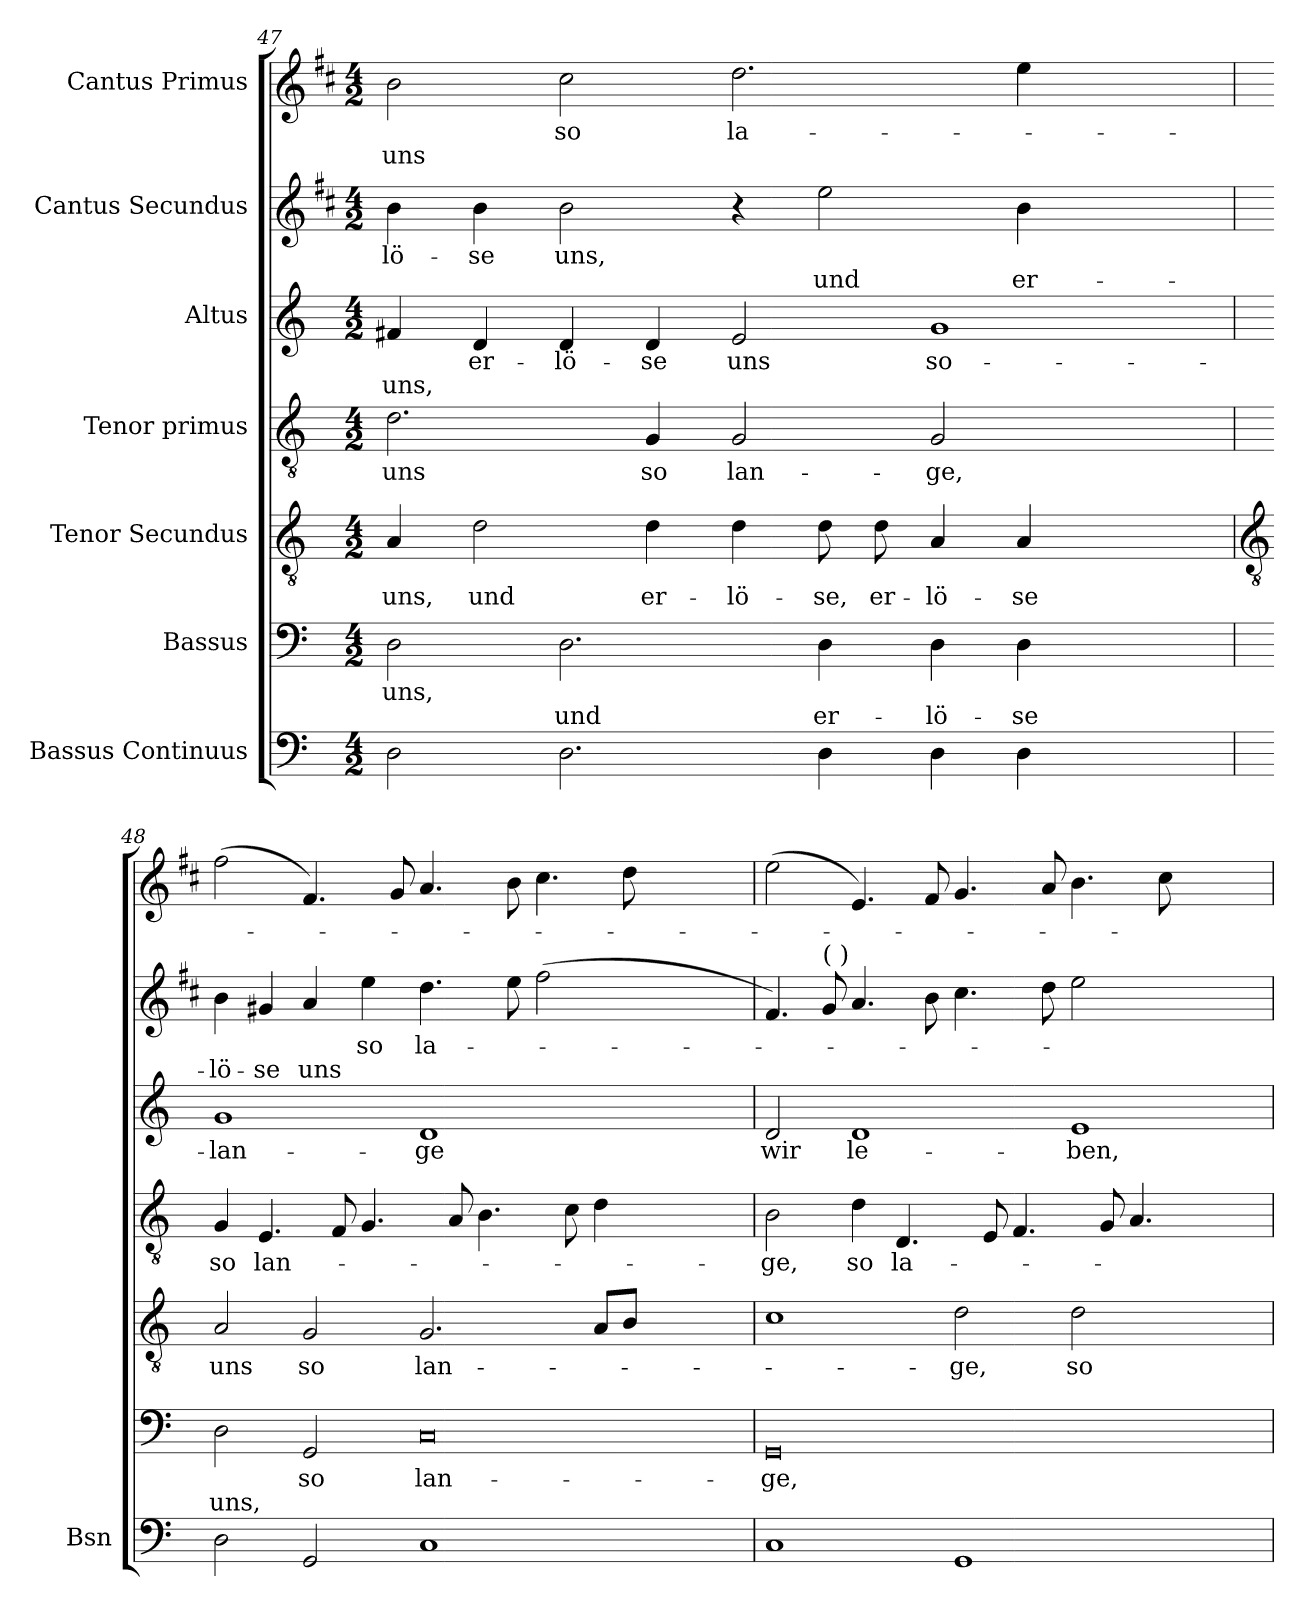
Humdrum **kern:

**kern	**kern	**text	**text	**kern	**text	**kern	**text	**kern	**text	**text	**kern	**text	**text	**kern	**text	**text
*part7	*part6	*part6	*part6	*part5	*part5	*part4	*part4	*part3	*part3	*part3	*part2	*part2	*part2	*part1	*part1	*part1
*staff7	*staff6	*staff6	*staff6	*staff5	*staff5	*staff4	*staff4	*staff3	*staff3	*staff3	*staff2	*staff2	*staff2	*staff1	*staff1	*staff1
*I"Bassus Continuus	*I"Bassus	*	*	*I"Tenor Secundus	*	*I"Tenor primus	*	*I"Altus	*	*	*I"Cantus Secundus	*	*	*I"Cantus Primus	*	*
*I'Bsn	*	*	*	*	*	*	*	*	*	*	*	*	*	*	*	*
!!LO:LB:g=z
*clefF4	*clefF4	*	*	*clefGv2	*	*clefGv2	*	*clefG2	*	*	*clefG2	*	*	*clefG2	*	*
*	*	*	*	*	*	*	*	*	*	*	*ITrd1c2	*	*	*ITrd1c2	*	*
*k[]	*k[]	*	*	*k[]	*	*k[]	*	*k[]	*	*	*k[]	*	*	*k[]	*	*
*C:	*C:	*	*	*C:	*	*C:	*	*C:	*	*	*C:	*	*	*C:	*	*
*M4/2	*M4/2	*	*	*M4/2	*	*M4/2	*	*M4/2	*	*	*M4/2	*	*	*M4/2	*	*
=47	=47	=47	=47	=47	=47	=47	=47	=47	=47	=47	=47	=47	=47	=47	=47	=47
!	!	!LO:LY:b	!	!	!LO:LY:b	!	!LO:LY:b	!	!	!LO:LY:b	!	!LO:LY:b	!	!	!	!LO:LY:b
2D	2D	uns,	.	4A	uns,	2.d	uns	4f#	.	uns,	4a	-lö-	.	2a	.	uns
!	!	!	!	!	!LO:LY:b	!	!	!	!LO:LY:b	!	!	!LO:LY:b	!	!	!	!
.	.	.	.	2d	und	.	.	4d	er-	.	4a	-se	.	.	.	.
!	!	!	!LO:LY:b	!	!	!	!	!	!LO:LY:b	!	!	!LO:LY:b	!	!	!LO:LY:b	!
2.D	2.D	.	und	.	.	.	.	4d	-lö-	.	2a	uns,	.	2b	so	.
!	!	!	!	!	!LO:LY:b	!	!LO:LY:b	!	!LO:LY:b	!	!	!	!	!	!	!
.	.	.	.	4d	er-	4G	so	4d	-se	.	.	.	.	.	.	.
!	!	!	!	!	!LO:LY:b	!	!LO:LY:b	!	!LO:LY:b	!	!	!	!	!	!LO:LY:b	!
.	.	.	.	4d	-lö-	2G	lan-	2e	uns	.	4r	.	.	2.cc	la-	.
!	!	!	!LO:LY:b	!	!LO:LY:b	!	!	!	!	!	!	!	!LO:LY:b	!	!	!
4D	4D	.	er-	8d	-se,	.	.	.	.	.	2dd	.	und	.	.	.
!	!	!	!	!	!LO:LY:b	!	!	!	!	!	!	!	!	!	!	!
.	.	.	.	8d	er-	.	.	.	.	.	.	.	.	.	.	.
!	!	!	!LO:LY:b	!	!LO:LY:b	!	!LO:LY:b	!	!LO:LY:b	!	!	!	!	!	!	!
4D	4D	.	-lö-	4A	-lö-	2G	-ge,	1g	so-	.	.	.	.	.	.	.
!	!	!	!LO:LY:b	!	!LO:LY:b	!	!	!	!	!	!	!	!LO:LY:b	!	!	!
4D	4D	.	-se	4A	-se	.	.	.	.	.	4a	.	er-	4dd	.	.
2ryy	2ryy	.	.	2ryy	.	2ryy	.	.	.	.	2ryy	.	.	2ryy	.	.
!!LO:LB:g=z
=48	=48	=48	=48	=48	=48	=48	=48	=48	=48	=48	=48	=48	=48	=48	=48	=48
*	*	*	*	*clefGv2	*	*	*	*	*	*	*	*	*	*	*	*
!	!	!	!LO:LY:b	!	!LO:LY:b	!	!LO:LY:b	!	!LO:LY:b	!	!	!	!LO:LY:b	!	!	!
2D	2D	.	uns,	2A	uns	4G	so	1g	-lan-	.	4a	.	-lö-	(>2ee	.	.
!	!	!	!	!	!	!	!LO:LY:b	!	!	!	!	!	!LO:LY:b	!	!	!
.	.	.	.	.	.	4.E	lan-	.	.	.	4f#X	.	-se	.	.	.
!	!	!LO:LY:b	!	!	!LO:LY:b	!	!	!	!	!	!	!	!LO:LY:b	!	!	!
2GG	2GG	so	.	2G	so	.	.	.	.	.	4g	.	uns	4.e)	.	.
.	.	.	.	.	.	8F	.	.	.	.	.	.	.	.	.	.
!	!	!	!	!	!	!	!	!	!	!	!	!LO:LY:b	!	!	!	!
.	.	.	.	.	.	4.G	.	.	.	.	4dd	so	.	.	.	.
.	.	.	.	.	.	.	.	.	.	.	.	.	.	8f	.	.
!	!	!LO:LY:b	!	!	!LO:LY:b	!	!	!	!LO:LY:b	!	!	!LO:LY:b	!	!	!	!
1C	0C	lan-	.	2.G	lan-	.	.	1d	-ge	.	4.cc	la-	.	4.g	.	.
.	.	.	.	.	.	8A	.	.	.	.	.	.	.	.	.	.
.	.	.	.	.	.	4.B	.	.	.	.	.	.	.	.	.	.
.	.	.	.	.	.	.	.	.	.	.	8dd	.	.	8a	.	.
.	.	.	.	.	.	.	.	.	.	.	(>2ee	.	.	4.b	.	.
.	.	.	.	.	.	8c	.	.	.	.	.	.	.	.	.	.
.	.	.	.	8AL	.	4d	.	.	.	.	.	.	.	.	.	.
.	.	.	.	8BJ	.	.	.	.	.	.	.	.	.	8cc	.	.
1ryy	.	.	.	1ryy	.	1ryy	.	1ryy	.	.	1ryy	.	.	1ryy	.	.
=49	=49	=49	=49	=49	=49	=49	=49	=49	=49	=49	=49	=49	=49	=49	=49	=49
!	!	!LO:LY:b	!	!	!	!	!LO:LY:b	!	!LO:LY:b	!	!	!	!	!	!	!
1C	0GG	-ge,	.	1c	.	2B	-ge,	2d	wir	.	4.e)	.	.	(>2dd	.	.
!	!	!	!	!	!	!	!	!	!	!	!LO:TX:a:t=(  )	!	!	!	!	!
.	.	.	.	.	.	.	.	.	.	.	8f	.	.	.	.	.
!	!	!	!	!	!	!	!LO:LY:b	!	!LO:LY:b	!	!	!	!	!	!	!
.	.	.	.	.	.	4d	so	1d	le-	.	4.g	.	.	4.d)	.	.
!	!	!	!	!	!	!	!LO:LY:b	!	!	!	!	!	!	!	!	!
.	.	.	.	.	.	4.D	la-	.	.	.	.	.	.	.	.	.
.	.	.	.	.	.	.	.	.	.	.	8a	.	.	8e	.	.
!	!	!	!	!	!LO:LY:b	!	!	!	!	!	!	!	!	!	!	!
1GG	.	.	.	2d	-ge,	.	.	.	.	.	4.b	.	.	4.f	.	.
.	.	.	.	.	.	8E	.	.	.	.	.	.	.	.	.	.
.	.	.	.	.	.	4.F	.	.	.	.	.	.	.	.	.	.
.	.	.	.	.	.	.	.	.	.	.	8cc	.	.	8g	.	.
!	!	!	!	!	!LO:LY:b	!	!	!	!LO:LY:b	!	!	!	!	!	!	!
.	.	.	.	2d	so	.	.	1e	-ben,	.	2dd	.	.	4.a	.	.
.	.	.	.	.	.	8G	.	.	.	.	.	.	.	.	.	.
.	.	.	.	.	.	4.A	.	.	.	.	.	.	.	.	.	.
.	.	.	.	.	.	.	.	.	.	.	.	.	.	8b	.	.
2ryy	2ryy	.	.	2ryy	.	.	.	.	.	.	2ryy	.	.	2ryy	.	.
.	.	.	.	.	.	4.ryy	.	.	.	.	.	.	.	.	.	.
=	=	=	=	=	=	=	=	=	=	=	=	=	=	=	=	=
*-	*-	*-	*-	*-	*-	*-	*-	*-	*-	*-	*-	*-	*-	*-	*-	*-
